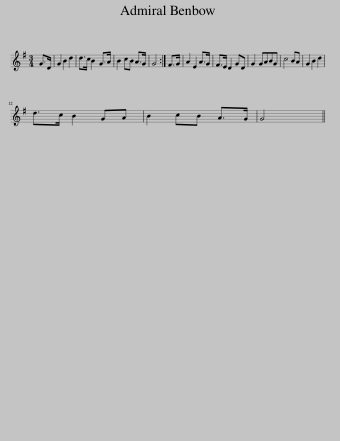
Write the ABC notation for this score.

X:1
L:1/8
M:3/4
I:linebreak $
K:G
V:1 treble
V:1
 G>D | G2 B2 d2 | d>c B2 G>A | B2 cB A>G | G4 :| %5
 F>G | A2 E2 A>G | F>E D2 GD | G2 GABG | c4 BA | %10
 G2 B2 d2 |$ d>c B2 GA | B2 cB A>G | G4 || %14
